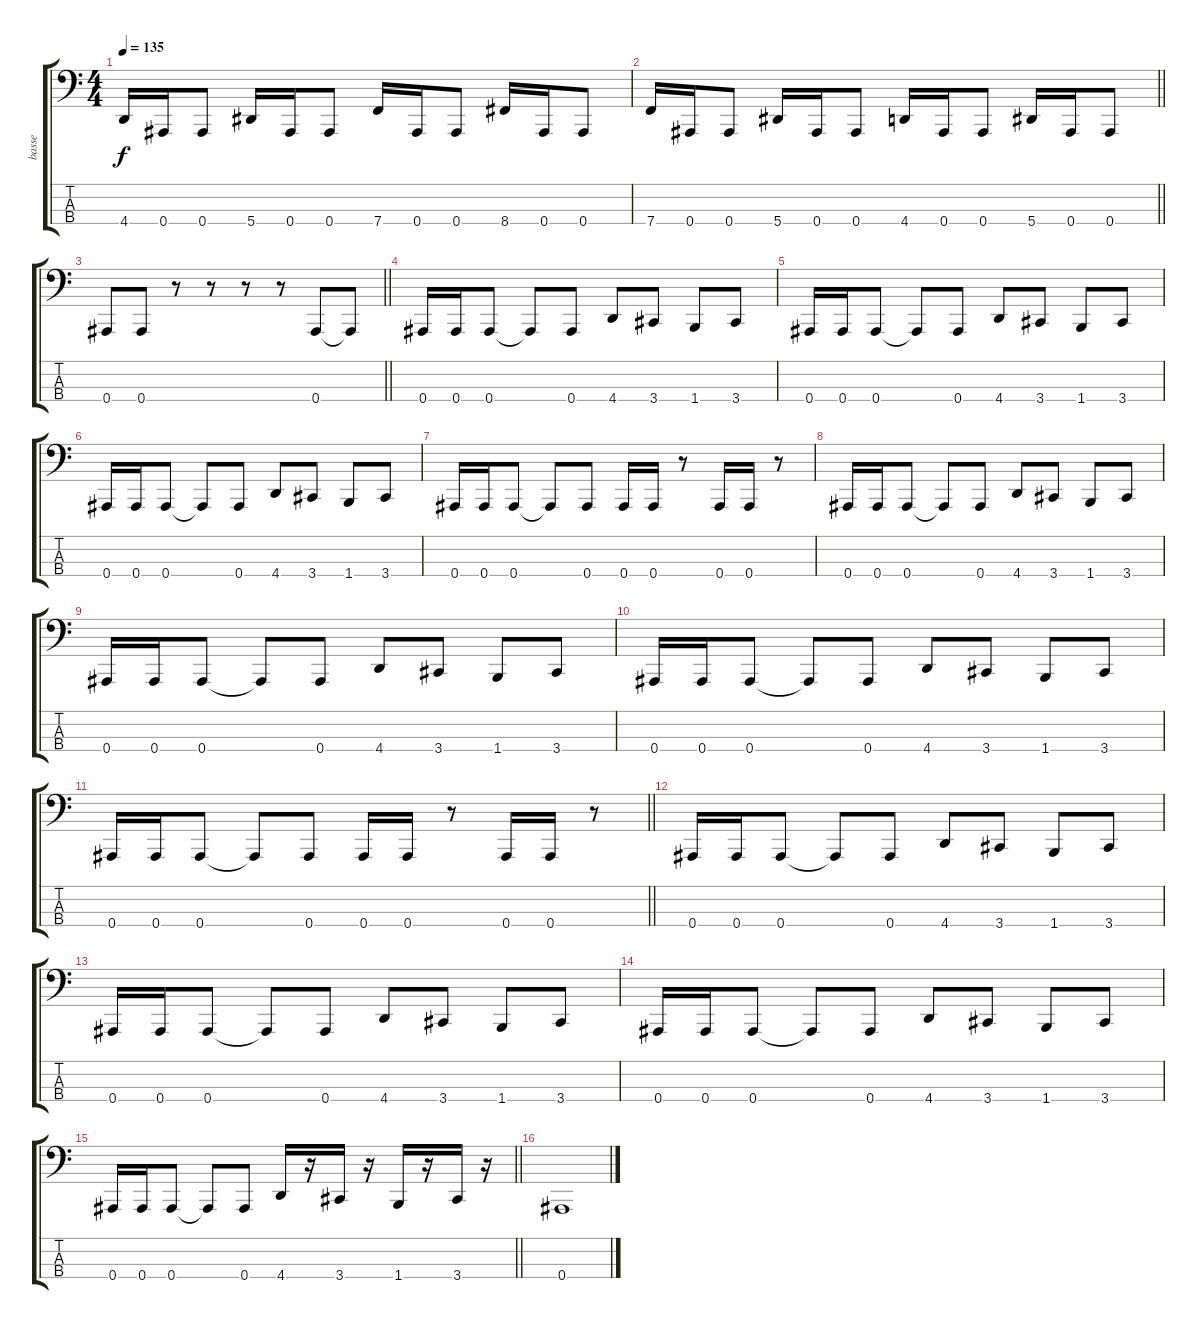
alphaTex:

\track ("basse" "basse") {instrument electricbassfinger}
\staff {score tabs}
\tuning (Eb2 Bb1 F1 Bb0) {hide}
\ts (4 4)
\tempo 135
\clef f4
\ks c
4.4.16{dy f} 0.4.16 0.4.8 5.4.16 0.4.16 0.4.8 7.4.16 0.4.16 0.4.8 8.4.16 0.4.16 0.4.8 |
\barLineRight lightlight
7.4.16 0.4.16 0.4.8 5.4.16 0.4.16 0.4.8 4.4.16 0.4.16 0.4.8 5.4.16 0.4.16 0.4.8 |
\section ("" "")
\barLineRight lightlight
0.4.8 0.4.8 r.8 r.8 r.8 r.8 0.4.8 0.4{t}.8 |
0.4.16 0.4.16 0.4.8 0.4{t}.8 0.4.8 4.4.8 3.4.8 1.4.8 3.4.8 |
0.4.16 0.4.16 0.4.8 0.4{t}.8 0.4.8 4.4.8 3.4.8 1.4.8 3.4.8 |
0.4.16 0.4.16 0.4.8 0.4{t}.8 0.4.8 4.4.8 3.4.8 1.4.8 3.4.8 |
0.4.16 0.4.16 0.4.8 0.4{t}.8 0.4.8 0.4.16 0.4.16 r.8 0.4.16 0.4.16 r.8 |
0.4.16 0.4.16 0.4.8 0.4{t}.8 0.4.8 4.4.8 3.4.8 1.4.8 3.4.8 |
0.4.16 0.4.16 0.4.8 0.4{t}.8 0.4.8 4.4.8 3.4.8 1.4.8 3.4.8 |
0.4.16 0.4.16 0.4.8 0.4{t}.8 0.4.8 4.4.8 3.4.8 1.4.8 3.4.8 |
\barLineRight lightlight
0.4.16 0.4.16 0.4.8 0.4{t}.8 0.4.8 0.4.16 0.4.16 r.8 0.4.16 0.4.16 r.8 |
0.4.16 0.4.16 0.4.8 0.4{t}.8 0.4.8 4.4.8 3.4.8 1.4.8 3.4.8 |
0.4.16 0.4.16 0.4.8 0.4{t}.8 0.4.8 4.4.8 3.4.8 1.4.8 3.4.8 |
0.4.16 0.4.16 0.4.8 0.4{t}.8 0.4.8 4.4.8 3.4.8 1.4.8 3.4.8 |
\barLineRight lightlight
0.4.16 0.4.16 0.4.8 0.4{t}.8 0.4.8 4.4.16 r.16 3.4.16 r.16 1.4.16 r.16 3.4.16 r.16 |
\section ("" "")
0.4.1
